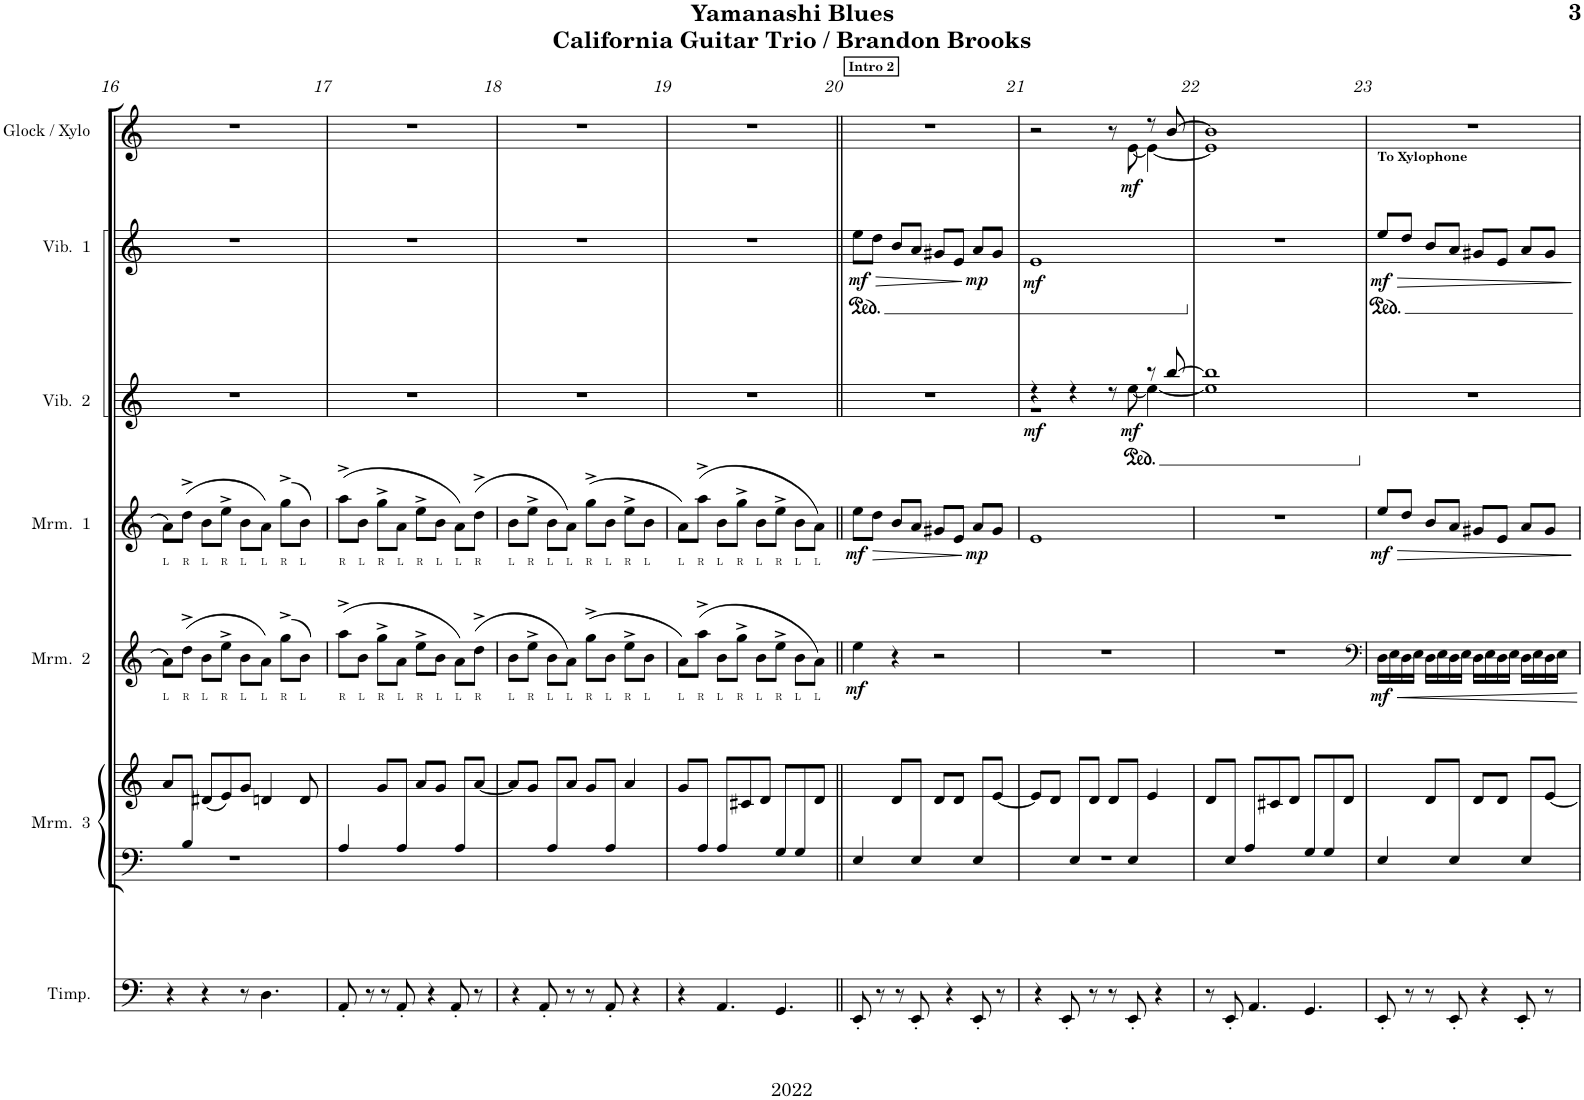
**kern	**dynam	**kern	**kern	**kern	**kern	**kern	**dynam	**kern	**kern	**kern	**kern	**dynam	**kern	**dynam	**kern	**dynam	**kern	**dynam	**kern	**dynam
*part12	*part12	*part11	*part10	*part9	*part9	*part8	*part8	*part7	*part6	*part6	*part5	*part5	*part4	*part4	*part3	*part3	*part2	*part2	*part1	*part1
*staff14	*staff14	*staff13	*staff12	*staff11	*staff10	*staff9	*staff9	*staff8	*staff7	*staff6	*staff5	*staff5	*staff4	*staff4	*staff3	*staff3	*staff2	*staff2	*staff1	*staff1
*I"Glockenspiel	*	*I"Guitar 3	*I"Guitar 2	*I"Guitar 1	*	*I"Electric Bass	*	*I"Timpani	*I"Marimba 3	*	*I"Marimba 2	*	*I"Marimba 1	*	*I"Vibraphone 2	*	*I"Vibraphone 1	*	*I"Glock / Xylo	*
*I'Glock.	*	*I'Gtr.  2	*I'Gtr.  2	*I'Gtr.  1	*	*I'El. B.	*	*I'Timp.	*I'Mrm.  3	*	*I'Mrm.  2	*	*I'Mrm.  1	*	*I'Vib.  2	*	*I'Vib.  1	*	*I'Glock / Xylo	*
!!LO:PB:g=z
*clefG2	*	*clefG2	*clefG2	*clefF4	*clefG2	*clefF4	*	*clefF4	*clefF4	*clefG2	*clefG2	*	*clefG2	*	*clefG2	*	*clefG2	*	*clefG2	*
*Trd-14c-24	*	*	*	*	*	*Trd7c12	*	*	*	*	*	*	*	*	*	*	*	*	*Trd-14c-24	*
*k[]	*	*k[]	*k[]	*k[]	*k[]	*k[]	*	*k[]	*k[]	*k[]	*k[]	*	*k[]	*	*k[]	*	*k[]	*	*k[]	*
*M4/4	*	*M4/4	*M4/4	*M4/4	*M4/4	*M4/4	*	*M4/4	*M4/4	*M4/4	*M4/4	*	*M4/4	*	*M4/4	*	*M4/4	*	*M4/4	*
=16	=16	=16	=16	=16	=16	=16	=16	=16	=16	=16	=16	=16	=16	=16	=16	=16	=16	=16	=16	=16
*	*	*	*	*	*	*	*	*	*^	*	*	*	*	*	*	*	*	*	*	*
!	!	!	!	!	!	!	!	!	!	!	!	!	!	!LO:TX:b:t=L	!	!	!	!	!	!	!
!	!	!	!	!	!	!	!	!	!	!	!	!LO:TX:b:t=L	!	!	!	!	!	!	!	!	!
1r	.	8dd\L	8a\L	1r	8a/L	4r	.	4r	8ryy	1r	8a/L	8a\L	.	8a\L	.	1r	.	1r	.	1r	.
!	!	!	!	!	!	!	!	!	!	!	!	!	!	!LO:TX:b:t=R	!	!	!	!	!	!	!
!	!	!	!	!	!	!	!	!	!	!	!	!LO:TX:b:t=R	!	!	!	!	!	!	!	!	!
.	.	(8gg\J	(8dd\J	.	8B/J	.	.	.	8B/J	.	8ryy	(8dd^\J	.	(8dd^\J	.	.	.	.	.	.	.
!	!	!	!	!	!	!	!	!	!	!	!	!	!	!LO:TX:b:t=L	!	!	!	!	!	!	!
!	!	!	!	!	!	!	!	!	!	!	!	!LO:TX:b:t=L	!	!	!	!	!	!	!	!	!
.	.	8ee\L	8b\L	.	(8d#X/L	4r	.	4r	2.ryy	.	(8d#X/L	8b\L	.	8b\L	.	.	.	.	.	.	.
!	!	!	!	!	!	!	!	!	!	!	!	!	!	!LO:TX:b:t=R	!	!	!	!	!	!	!
!	!	!	!	!	!	!	!	!	!	!	!	!LO:TX:b:t=R	!	!	!	!	!	!	!	!	!
.	.	8aa\J	8ee\J	.	8e/J)	.	.	.	.	.	8e/)	8ee^\J	.	8ee^\J	.	.	.	.	.	.	.
!	!	!	!	!	!	!	!	!	!	!	!	!	!	!LO:TX:b:t=L	!	!	!	!	!	!	!
!	!	!	!	!	!	!	!	!	!	!	!	!LO:TX:b:t=L	!	!	!	!	!	!	!	!	!
.	.	8ee\L	8b/L	.	8g	8r	.	8r	.	.	8g/J	8b\L	.	8b\L	.	.	.	.	.	.	.
!	!	!	!	!	!	!	!	!	!	!	!	!	!	!LO:TX:b:t=L	!	!	!	!	!	!	!
!	!	!	!	!	!	!	!	!	!	!	!	!LO:TX:b:t=L	!	!	!	!	!	!	!	!	!
.	.	8dd\J)	8a/J)	.	4dn	4.D	.	4.D\	.	.	4dn/	8a\J)	.	8a\J)	.	.	.	.	.	.	.
!	!	!	!	!	!	!	!	!	!	!	!	!	!	!LO:TX:b:t=R	!	!	!	!	!	!	!
!	!	!	!	!	!	!	!	!	!	!	!	!LO:TX:b:t=R	!	!	!	!	!	!	!	!	!
.	.	(8bb\L	(8gg\L	.	.	.	.	.	.	.	.	(8gg^\L	.	(8gg^\L	.	.	.	.	.	.	.
!	!	!	!	!	!	!	!	!	!	!	!	!	!	!LO:TX:b:t=L	!	!	!	!	!	!	!
!	!	!	!	!	!	!	!	!	!	!	!	!LO:TX:b:t=L	!	!	!	!	!	!	!	!	!
.	.	8ee\J)	8b\J)	.	8d	.	.	.	.	.	8d/	8b\J)	.	8b\J)	.	.	.	.	.	.	.
=17	=17	=17	=17	=17	=17	=17	=17	=17	=17	=17	=17	=17	=17	=17	=17	=17	=17	=17	=17	=17	=17
*	*	*	*	*^	*	*	*	*	*	*	*	*	*	*	*	*	*	*	*	*	*
!	!	!	!	!	!	!	!	!	!	!	!	!	!	!	!LO:TX:b:t=R	!	!	!	!	!	!	!
!	!	!	!	!	!	!	!	!	!	!	!	!	!LO:TX:b:t=R	!	!	!	!	!	!	!	!	!
1r	.	(8ddd\L	(8aa\L	4A	1r	4ryy	8A'	.	8AA'/	4A/	1ryy	4ryy	(8aa^\L	.	(8aa^\L	.	1r	.	1r	.	1r	.
!	!	!	!	!	!	!	!	!	!	!	!	!	!	!	!LO:TX:b:t=L	!	!	!	!	!	!	!
!	!	!	!	!	!	!	!	!	!	!	!	!	!LO:TX:b:t=L	!	!	!	!	!	!	!	!	!
.	.	8ee\J	8b\J	.	.	.	8r	.	8r	.	.	.	8b\J	.	8b\J	.	.	.	.	.	.	.
!	!	!	!	!	!	!	!	!	!	!	!	!	!	!	!LO:TX:b:t=R	!	!	!	!	!	!	!
!	!	!	!	!	!	!	!	!	!	!	!	!	!LO:TX:b:t=R	!	!	!	!	!	!	!	!	!
.	.	8bb\L	8gg\L	8ryy	.	8g/L	8r	.	8r	8ryy	.	8g/L	8gg^\L	.	8gg^\L	.	.	.	.	.	.	.
!	!	!	!	!	!	!	!	!	!	!	!	!	!	!	!LO:TX:b:t=L	!	!	!	!	!	!	!
!	!	!	!	!	!	!	!	!	!	!	!	!	!LO:TX:b:t=L	!	!	!	!	!	!	!	!	!
.	.	8ee\J	8a\J	8A\L	.	8ryy	8A'	.	8AA'/	8A/J	.	8ryy	8a\J	.	8a\J	.	.	.	.	.	.	.
!	!	!	!	!	!	!	!	!	!	!	!	!	!	!	!LO:TX:b:t=R	!	!	!	!	!	!	!
!	!	!	!	!	!	!	!	!	!	!	!	!	!LO:TX:b:t=R	!	!	!	!	!	!	!	!	!
.	.	8aa\L	8ee\L	4ryy	.	8a/	4r	.	4r	4ryy	.	8a/L	8ee^\L	.	8ee^\L	.	.	.	.	.	.	.
!	!	!	!	!	!	!	!	!	!	!	!	!	!	!	!LO:TX:b:t=L	!	!	!	!	!	!	!
!	!	!	!	!	!	!	!	!	!	!	!	!	!LO:TX:b:t=L	!	!	!	!	!	!	!	!	!
.	.	8ee\J	8b\J	.	.	8g/J	.	.	.	.	.	8g/J	8b\J	.	8b\J	.	.	.	.	.	.	.
!	!	!	!	!	!	!	!	!	!	!	!	!	!	!	!LO:TX:b:t=L	!	!	!	!	!	!	!
!	!	!	!	!	!	!	!	!	!	!	!	!	!LO:TX:b:t=L	!	!	!	!	!	!	!	!	!
.	.	8dd\L)	8a\L)	8A\J	.	8ryy	8A'	.	8AA'/	8A/L	.	8ryy	8a\L)	.	8a\L)	.	.	.	.	.	.	.
!	!	!	!	!	!	!	!	!	!	!	!	!	!	!	!LO:TX:b:t=R	!	!	!	!	!	!	!
!	!	!	!	!	!	!	!	!	!	!	!	!	!LO:TX:b:t=R	!	!	!	!	!	!	!	!	!
.	.	(8gg\J	(8dd\J	8ryy	.	[8aJ	8r	.	8r	8ryy	.	[8a/J	(8dd^\J	.	(8dd^\J	.	.	.	.	.	.	.
=18	=18	=18	=18	=18	=18	=18	=18	=18	=18	=18	=18	=18	=18	=18	=18	=18	=18	=18	=18	=18	=18	=18
!	!	!	!	!	!	!	!	!	!	!	!	!	!	!	!LO:TX:b:t=L	!	!	!	!	!	!	!
!	!	!	!	!	!	!	!	!	!	!	!	!	!LO:TX:b:t=L	!	!	!	!	!	!	!	!	!
1r	.	8ee\L	8b\L	4ryy	1r	8a/L]	4r	.	4r	4ryy	1ryy	8a/L]	8b\L	.	8b\L	.	1r	.	1r	.	1r	.
!	!	!	!	!	!	!	!	!	!	!	!	!	!	!	!LO:TX:b:t=R	!	!	!	!	!	!	!
!	!	!	!	!	!	!	!	!	!	!	!	!	!LO:TX:b:t=R	!	!	!	!	!	!	!	!	!
.	.	8aa\J	8ee\J	.	.	8g/J	.	.	.	.	.	8g/J	8ee^\J	.	8ee^\J	.	.	.	.	.	.	.
!	!	!	!	!	!	!	!	!	!	!	!	!	!	!	!LO:TX:b:t=L	!	!	!	!	!	!	!
!	!	!	!	!	!	!	!	!	!	!	!	!	!LO:TX:b:t=L	!	!	!	!	!	!	!	!	!
.	.	8ee\L	8b/L	8A\L	.	8ryy	8A'	.	8AA'/	8A/L	.	8ryy	8b\L	.	8b\L	.	.	.	.	.	.	.
!	!	!	!	!	!	!	!	!	!	!	!	!	!	!	!LO:TX:b:t=L	!	!	!	!	!	!	!
!	!	!	!	!	!	!	!	!	!	!	!	!	!LO:TX:b:t=L	!	!	!	!	!	!	!	!	!
.	.	8dd\J)	8a/J)	4ryy	.	8a/L	8r	.	8r	4ryy	.	8a/J	8a\J)	.	8a\J)	.	.	.	.	.	.	.
!	!	!	!	!	!	!	!	!	!	!	!	!	!	!	!LO:TX:b:t=R	!	!	!	!	!	!	!
!	!	!	!	!	!	!	!	!	!	!	!	!	!LO:TX:b:t=R	!	!	!	!	!	!	!	!	!
.	.	(8bb\L	(8gg\L	.	.	8g/J	8r	.	8r	.	.	8g/L	(8gg^\L	.	(8gg^\L	.	.	.	.	.	.	.
!	!	!	!	!	!	!	!	!	!	!	!	!	!	!	!LO:TX:b:t=L	!	!	!	!	!	!	!
!	!	!	!	!	!	!	!	!	!	!	!	!	!LO:TX:b:t=L	!	!	!	!	!	!	!	!	!
.	.	8ee\J	8b\J	8A\J	.	8ryy	8A'	.	8AA'/	8A/J	.	8ryy	8b\J	.	8b\J	.	.	.	.	.	.	.
!	!	!	!	!	!	!	!	!	!	!	!	!	!	!	!LO:TX:b:t=R	!	!	!	!	!	!	!
!	!	!	!	!	!	!	!	!	!	!	!	!	!LO:TX:b:t=R	!	!	!	!	!	!	!	!	!
.	.	8aa\L	8ee\L	4ryy	.	4a	4r	.	4r	4ryy	.	4a/	8ee^\L	.	8ee^\L	.	.	.	.	.	.	.
!	!	!	!	!	!	!	!	!	!	!	!	!	!	!	!LO:TX:b:t=L	!	!	!	!	!	!	!
!	!	!	!	!	!	!	!	!	!	!	!	!	!LO:TX:b:t=L	!	!	!	!	!	!	!	!	!
.	.	8ee\J	8b\J	.	.	.	.	.	.	.	.	.	8b\J	.	8b\J	.	.	.	.	.	.	.
=19	=19	=19	=19	=19	=19	=19	=19	=19	=19	=19	=19	=19	=19	=19	=19	=19	=19	=19	=19	=19	=19	=19
!	!	!	!	!	!	!	!	!	!	!	!	!	!	!	!LO:TX:b:t=L	!	!	!	!	!	!	!
!	!	!	!	!	!	!	!	!	!	!	!	!	!LO:TX:b:t=L	!	!	!	!	!	!	!	!	!
1r	.	8dd\L)	8b\L)	8ryy	1r	8g/L	4r	.	4r	8ryy	1ryy	8g/L	8a\L)	.	8a\L)	.	1r	.	1r	.	1r	.
!	!	!	!	!	!	!	!	!	!	!	!	!	!	!	!LO:TX:b:t=R	!	!	!	!	!	!	!
!	!	!	!	!	!	!	!	!	!	!	!	!	!LO:TX:b:t=R	!	!	!	!	!	!	!	!	!
.	.	(8ddd\J	(8aa\J	8A\L	.	4ryy	.	.	.	8A/J	.	4ryy	(8aa^\J	.	(8aa^\J	.	.	.	.	.	.	.
!	!	!	!	!	!	!	!	!	!	!	!	!	!	!	!LO:TX:b:t=L	!	!	!	!	!	!	!
!	!	!	!	!	!	!	!	!	!	!	!	!	!LO:TX:b:t=L	!	!	!	!	!	!	!	!	!
.	.	8ee\L	8b\L	8A\J	.	.	4.A	.	4.AA/	8A/L	.	.	8b\L	.	8b\L	.	.	.	.	.	.	.
!	!	!	!	!	!	!	!	!	!	!	!	!	!	!	!LO:TX:b:t=R	!	!	!	!	!	!	!
!	!	!	!	!	!	!	!	!	!	!	!	!	!LO:TX:b:t=R	!	!	!	!	!	!	!	!	!
.	.	8bb\J	8gg\J	4ryy	.	8c#X/J	.	.	.	4ryy	.	8c#X/	8gg^\J	.	8gg^\J	.	.	.	.	.	.	.
!	!	!	!	!	!	!	!	!	!	!	!	!	!	!	!LO:TX:b:t=L	!	!	!	!	!	!	!
!	!	!	!	!	!	!	!	!	!	!	!	!	!LO:TX:b:t=L	!	!	!	!	!	!	!	!	!
.	.	8ee\L	8b\L	.	.	8d/L	.	.	.	.	.	8d/J	8b\L	.	8b\L	.	.	.	.	.	.	.
!	!	!	!	!	!	!	!	!	!	!	!	!	!	!	!LO:TX:b:t=R	!	!	!	!	!	!	!
!	!	!	!	!	!	!	!	!	!	!	!	!	!LO:TX:b:t=R	!	!	!	!	!	!	!	!	!
.	.	8aa\J	8ee\J	8G\L	.	4ryy	4.G	.	4.GG/	8G/L	.	4ryy	8ee^\J	.	8ee^\J	.	.	.	.	.	.	.
!	!	!	!	!	!	!	!	!	!	!	!	!	!	!	!LO:TX:b:t=L	!	!	!	!	!	!	!
!	!	!	!	!	!	!	!	!	!	!	!	!	!LO:TX:b:t=L	!	!	!	!	!	!	!	!	!
.	.	8ee\L	8b/L	8G\J	.	.	.	.	.	8G/	.	.	8b\L	.	8b\L	.	.	.	.	.	.	.
!	!	!	!	!	!	!	!	!	!	!	!	!	!	!	!LO:TX:b:t=L	!	!	!	!	!	!	!
!	!	!	!	!	!	!	!	!	!	!	!	!	!LO:TX:b:t=L	!	!	!	!	!	!	!	!	!
.	.	8dd\J)	8a/J)	8ryy	.	8d/J	.	.	.	8ryy	.	8d/J	8a\J)	.	8a\J)	.	.	.	.	.	.	.
!!LO:REH:place=s1:a:B:cj:fs=8:t=Intro 2
=20||	=20||	=20||	=20||	=20||	=20||	=20||	=20||	=20||	=20||	=20||	=20||	=20||	=20||	=20||	=20||	=20||	=20||	=20||	=20||	=20||	=20||	=20||
!	!	!	!	!	!	!	!	!	!	!	!	!	!	!LO:DY:b	!	!LO:HP:b	!	!	!	!LO:HP:b	!	!
!	!	!	!	!	!	!	!	!	!	!	!	!	!	!	!	!LO:DY:n=1:b	!	!	!	!LO:DY:n=1:b	!	!
1r	.	1r	8ee\L	4E	1r	4ryy	8E'	.	8EE'/	4E/	1ryy	4ryy	4ee\	mf	8ee\L	> mf	1r	.	8ee\L	> mf	1r	.
*	*	*	*	*	*	*	*	*	*	*	*	*	*	*	*	*	*	*	*ped	*	*	*
.	.	.	8dd\J	.	.	.	8r	.	8r	.	.	.	.	.	8dd\J	.	.	.	8dd\J	.	.	.
.	.	.	8b/L	8ryy	.	8d/L	8r	.	8r	8ryy	.	8d/L	4r	.	8b/L	.	.	.	8b/L	.	.	.
.	.	.	8a/J	8E\L	.	8ryy	8E'	.	8EE'/	8E/J	.	8ryy	.	.	8a/J	.	.	.	8a/J	.	.	.
.	.	.	8g#X/L	4ryy	.	8d/	4r	.	4r	4ryy	.	8d/L	2r	.	8g#X/L	.	.	.	8g#X/L	.	.	.
.	.	.	8e/J	.	.	8d/J	.	.	.	.	.	8d/J	.	.	8e/J	.	.	.	8e/J	.	.	.
!	!	!	!	!	!	!	!	!	!	!	!	!	!	!	!	!LO:DY:n=2:b	!	!	!	!LO:DY:n=2:b	!	!
.	.	.	8a/L	8E\J	.	8ryy	8E'	.	8EE'/	8E/L	.	8ryy	.	.	8a/L	] mp	.	.	8a/L	] mp	.	.
.	.	.	8g#/J	8ryy	.	[8eJ	8r	.	8r	8ryy	.	[8e/J	.	.	8g#/J	.	.	.	8g#/J	.	.	.
=21	=21	=21	=21	=21	=21	=21	=21	=21	=21	=21	=21	=21	=21	=21	=21	=21	=21	=21	=21	=21	=21	=21
*^	*	*	*	*	*	*	*	*	*	*	*	*	*	*	*	*	*^	*	*^	*	*^	*
*	*	*	*	*	*	*	*	*	*	*	*	*	*	*	*	*	*	*	*^	*	*	*^	*	*	*	*
!	!	!	!	!	!	!	!	!	!	!	!	!	!	!	!	!	!	!	!	!	!LO:DY:b	!	!	!	!LO:DY:b	!	!	!
2r	8ryy	.	1r	1e	4ryy	1r	8e/L]	4r	.	4r	4ryy	1r	8e/L]	1r	.	1e	.	4r	1r	2.ryy	mf	4ryy	1e	2.ryy	mf	2r	8ryy	.
*v	*v	*	*	*	*	*	*	*	*	*	*	*	*	*	*	*	*	*	*	*	*	*	*	*	*	*v	*v	*
.	.	.	.	.	.	8d/J	.	.	.	.	.	8d/J	.	.	.	.	.	.	.	.	.	.	.	.	.	.
.	.	.	.	8E\L	.	8ryy	8E'	.	8EE'/	8E/L	.	8ryy	.	.	.	.	4r	.	.	.	4ryy	.	.	.	.	.
.	.	.	.	4ryy	.	8d/L	8r	.	8r	4ryy	.	8d/J	.	.	.	.	.	.	.	.	.	.	.	.	.	.
8r	.	.	.	.	.	8d/J	8r	.	8r	.	.	8d/L	.	.	.	.	8r	.	.	.	8ryy	.	.	.	8r	.
*^	*	*	*	*	*	*	*	*	*	*	*	*	*	*	*	*	*	*	*	*	*	*	*	*	*	*
*	*	*	*	*	*	*	*	*	*	*	*	*	*	*	*	*	*	*ped	*	*	*	*	*	*	*	*	*
*	*	*	*	*	*	*	*	*	*	*	*	*	*	*	*	*	*	*	*	*	*	*	*	*	*	*^	*
!	!	!LO:DY:b	!	!	!	!	!	!	!	!	!	!	!	!	!	!	!	!	!	!	!LO:DY:b	!	!	!	!	!	!	!LO:DY:b
8ryy	[8e	mp	.	.	8E\J	.	8ryy	8E'	.	8EE'/	8E/J	.	8ryy	.	.	.	.	[8ee\	.	.	mf	8ryy	.	.	.	8ryy	[8e\	mf
8r	4e_	.	.	.	4ryy	.	4e	4r	.	4r	4ryy	.	4e/	.	.	.	.	8r	.	4ee\_	.	4ryy	.	4ryy	.	8r	4e\_	.
[8b	.	.	.	.	.	.	.	.	.	.	.	.	.	.	.	.	.	[8bb/	.	.	.	.	.	.	.	[8b/	.	.
*	*	*	*	*	*	*	*	*	*	*	*	*	*	*	*	*	*	*v	*v	*v	*	*	*	*	*	*	*	*
*	*	*	*	*	*	*	*	*	*	*	*	*	*	*	*	*	*	*	*	*v	*v	*v	*	*	*	*
=22	=22	=22	=22	=22	=22	=22	=22	=22	=22	=22	=22	=22	=22	=22	=22	=22	=22	=22	=22	=22	=22	=22	=22	=22
*	*	*	*	*	*	*	*	*	*	*	*	*	*	*	*	*	*	*	*	*Xped	*	*	*	*
1b]	1e]	.	1r	1r	8ryy	1r	8d/L	8r	.	8r	8ryy	1ryy	8d/L	1r	.	1r	.	1ee] 1bb]	.	1r	.	1b]	1e]	.
.	.	.	.	.	8E\L	.	4ryy	8E'	.	8EE'/	8E/J	.	4ryy	.	.	.	.	.	.	.	.	.	.	.
.	.	.	.	.	8A\J	.	.	4.A	.	4.AA/	8A/L	.	.	.	.	.	.	.	.	.	.	.	.	.
.	.	.	.	.	4ryy	.	8c#X/J	.	.	.	4ryy	.	8c#X/	.	.	.	.	.	.	.	.	.	.	.
.	.	.	.	.	.	.	8d/L	.	.	.	.	.	8d/J	.	.	.	.	.	.	.	.	.	.	.
.	.	.	.	.	8G\L	.	4ryy	4.G	.	4.GG/	8G/L	.	4ryy	.	.	.	.	.	.	.	.	.	.	.
.	.	.	.	.	8G\J	.	.	.	.	.	8G/	.	.	.	.	.	.	.	.	.	.	.	.	.
.	.	.	.	.	8ryy	.	8d/J	.	.	.	8ryy	.	8d/J	.	.	.	.	.	.	.	.	.	.	.
*v	*v	*	*	*	*	*	*	*	*	*	*	*	*	*	*	*	*	*	*	*	*	*v	*v	*
=23	=23	=23	=23	=23	=23	=23	=23	=23	=23	=23	=23	=23	=23	=23	=23	=23	=23	=23	=23	=23	=23	=23
*	*	*	*	*	*	*	*	*	*	*	*	*	*clefF4	*	*	*	*	*	*	*	*clefG2	*
*	*	*	*	*	*	*	*k[]	*	*k[]	*	*	*	*	*	*	*	*	*	*	*	*k[]	*
!	!	!	!	!	!	!	!	!	!	!	!	!	!	!	!	!LO:HP:b	!	!	!	!	!	!
*	*	*	*	*	*	*	*	*	*	*	*	*	*	*	*	*	*Xped	*	*	*	*	*
!	!	!	!	!	!	!	!	!	!	!	!	!	!	!	!	!	!	!	!	!	!LO:TX:b:B:t=To Xylophone	!
!	!	!	!	!	!	!	!	!LO:DY:b	!	!	!	!	!	!LO:DY:b	!	!LO:DY:n=1:b	!	!	!	!LO:HP:b	!	!
!	!	!	!	!	!	!	!	!	!	!	!	!	!	!	!	!	!	!	!	!LO:DY:n=1:b	!	!
1r	.	1r	8ee\L	4E	1r	4ryy	8E'	mp	8EE'/	4E/	1ryy	4ryy	16D\LL	mf	8ee/L	> mf	1r	.	8ee/L	> mf	1r	.
.	.	.	.	.	.	.	.	.	.	.	.	.	16E\	.	.	.	.	.	.	.	.	.
.	.	.	8dd\J	.	.	.	8r	.	8r	.	.	.	16D\	.	8dd/J	.	.	.	8dd/J	.	.	.
.	.	.	.	.	.	.	.	.	.	.	.	.	16E\JJ	.	.	.	.	.	.	.	.	.
.	.	.	8b/L	8ryy	.	8d/L	8r	.	8r	8ryy	.	8d/L	16D\LL	.	8b/L	.	.	.	8b/L	.	.	.
.	.	.	.	.	.	.	.	.	.	.	.	.	16E\	.	.	.	.	.	.	.	.	.
.	.	.	8a/J	8E\L	.	8ryy	8E'	.	8EE'/	8E/J	.	8ryy	16D\	.	8a/J	.	.	.	8a/J	.	.	.
.	.	.	.	.	.	.	.	.	.	.	.	.	16E\JJ	.	.	.	.	.	.	.	.	.
.	.	.	8g#X/L	4ryy	.	8d/	4r	.	4r	4ryy	.	8d/L	16D\LL	.	8g#X/L	.	.	.	8g#X/L	.	.	.
.	.	.	.	.	.	.	.	.	.	.	.	.	16E\	.	.	.	.	.	.	.	.	.
.	.	.	8e/J	.	.	8d/J	.	.	.	.	.	8d/J	16D\	.	8e/J	.	.	.	8e/J	.	.	.
.	.	.	.	.	.	.	.	.	.	.	.	.	16E\JJ	.	.	.	.	.	.	.	.	.
.	.	.	8a/L	8E\J	.	8ryy	8E'	.	8EE'/	8E/L	.	8ryy	16D\LL	.	8a/L	.	.	.	8a/L	.	.	.
.	.	.	.	.	.	.	.	.	.	.	.	.	16E\	.	.	.	.	.	.	.	.	.
.	.	.	8g#/J	8ryy	.	[8eJ	8r	.	8r	8ryy	.	[8e/J	16D\	.	8g#/J	.	.	.	8g#/J	.	.	.
.	.	.	.	.	.	.	.	.	.	.	.	.	16E\JJ	.	.	.	.	.	.	.	.	.
*	*	*	*	*v	*v	*	*	*	*	*v	*v	*	*	*	*	*	*	*	*	*	*	*
.	.	.	.	.	.	.	.	.	.	.	.	.	.	]	.	.	.	]	.	.
=	=	=	=	=	=	=	=	=	=	=	=	=	=	=	=	=	=	=	=	=
*-	*-	*-	*-	*-	*-	*-	*-	*-	*-	*-	*-	*-	*-	*-	*-	*-	*-	*-	*-	*-
